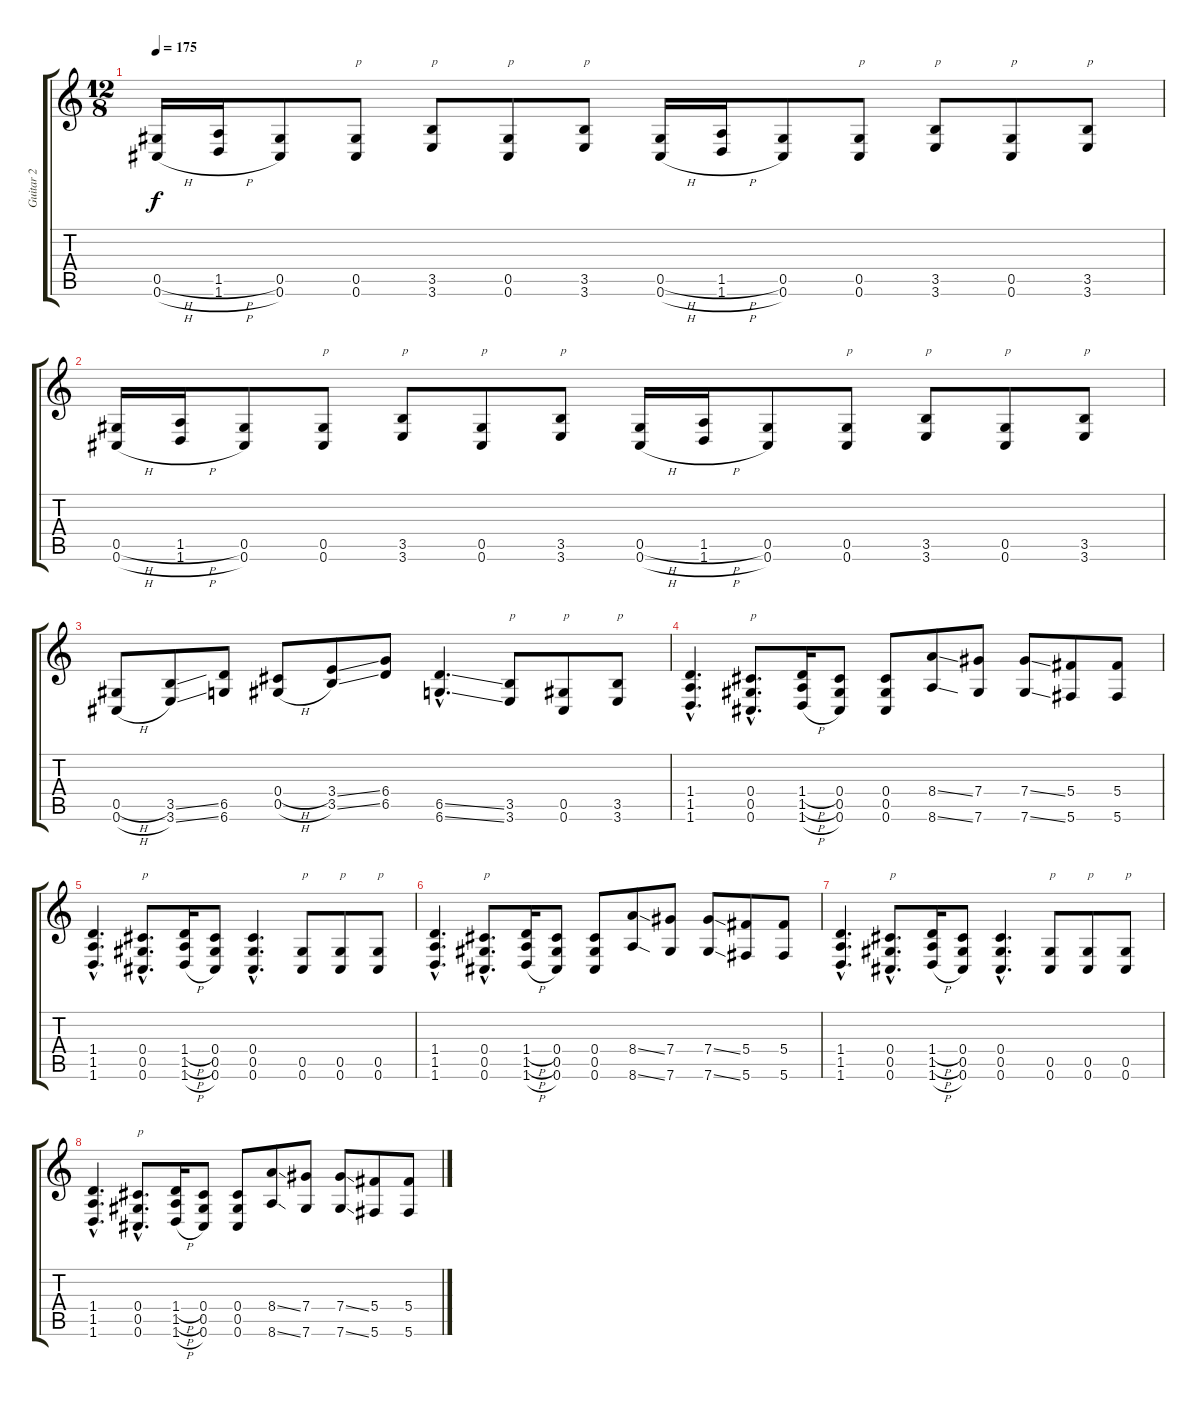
\track ("Guitar 2" "Guitar 2") {instrument distortionguitar}
\staff {score tabs}
\tuning (Eb4 Bb3 Gb3 Db3 Ab2 Db2) {hide}
\ts (12 8)
\tempo 175
\clef g2
\ks c
(0.5{h} 0.6{h}).16{dy f} (1.5{h} 1.6{h}).16 (0.5 0.6).8 (0.5 0.6).8{txt "p"} (3.5 3.6).8{txt "p"} (0.5 0.6).8{txt "p"} (3.5 3.6).8{txt "p"} (0.5{h} 0.6{h}).16 (1.5{h} 1.6{h}).16 (0.5 0.6).8 (0.5 0.6).8{txt "p"} (3.5 3.6).8{txt "p"} (0.5 0.6).8{txt "p"} (3.5 3.6).8{txt "p"} |
(0.5{h} 0.6{h}).16 (1.5{h} 1.6{h}).16 (0.5 0.6).8 (0.5 0.6).8{txt "p"} (3.5 3.6).8{txt "p"} (0.5 0.6).8{txt "p"} (3.5 3.6).8{txt "p"} (0.5{h} 0.6{h}).16 (1.5{h} 1.6{h}).16 (0.5 0.6).8 (0.5 0.6).8{txt "p"} (3.5 3.6).8{txt "p"} (0.5 0.6).8{txt "p"} (3.5 3.6).8{txt "p"} |
(0.5{h} 0.6{h}).8 (3.5{ss} 3.6{ss}).8 (6.5 6.6).8 (0.4{h} 0.5{h}).8 (3.4{ss} 3.5{ss}).8 (6.4 6.5).8 (6.5{ss hac} 6.6{ss hac}).4{d} (3.5 3.6).8{txt "p"} (0.5 0.6).8{txt "p"} (3.5 3.6).8{txt "p"} |
(1.4{hac} 1.5{hac} 1.6{hac}).4{d} (0.4{hac} 0.5{hac} 0.6{hac}).8{d txt "p"} (1.4{h} 1.5{h} 1.6{h}).16 (0.4 0.5 0.6).8 (0.4 0.5 0.6).8 (8.4{ss} 8.6{ss}).8 (7.4 7.6).8 (7.4{ss} 7.6{ss}).8 (5.4 5.6).8 (5.4 5.6).8 |
(1.4{hac} 1.5{hac} 1.6{hac}).4{d} (0.4{hac} 0.5{hac} 0.6{hac}).8{d txt "p"} (1.4{h} 1.5{h} 1.6{h}).16 (0.4 0.5 0.6).8 (0.4{hac} 0.5{hac} 0.6{hac}).4{d} (0.5 0.6).8{txt "p"} (0.5 0.6).8{txt "p"} (0.5 0.6).8{txt "p"} |
(1.4{hac} 1.5{hac} 1.6{hac}).4{d} (0.4{hac} 0.5{hac} 0.6{hac}).8{d txt "p"} (1.4{h} 1.5{h} 1.6{h}).16 (0.4 0.5 0.6).8 (0.4 0.5 0.6).8 (8.4{ss} 8.6{ss}).8 (7.4 7.6).8 (7.4{ss} 7.6{ss}).8 (5.4 5.6).8 (5.4 5.6).8 |
(1.4{hac} 1.5{hac} 1.6{hac}).4{d} (0.4{hac} 0.5{hac} 0.6{hac}).8{d txt "p"} (1.4{h} 1.5{h} 1.6{h}).16 (0.4 0.5 0.6).8 (0.4{hac} 0.5{hac} 0.6{hac}).4{d} (0.5 0.6).8{txt "p"} (0.5 0.6).8{txt "p"} (0.5 0.6).8{txt "p"} |
(1.4{hac} 1.5{hac} 1.6{hac}).4{d} (0.4{hac} 0.5{hac} 0.6{hac}).8{d txt "p"} (1.4{h} 1.5{h} 1.6{h}).16 (0.4 0.5 0.6).8 (0.4 0.5 0.6).8 (8.4{ss} 8.6{ss}).8 (7.4 7.6).8 (7.4{ss} 7.6{ss}).8 (5.4 5.6).8 (5.4 5.6).8
